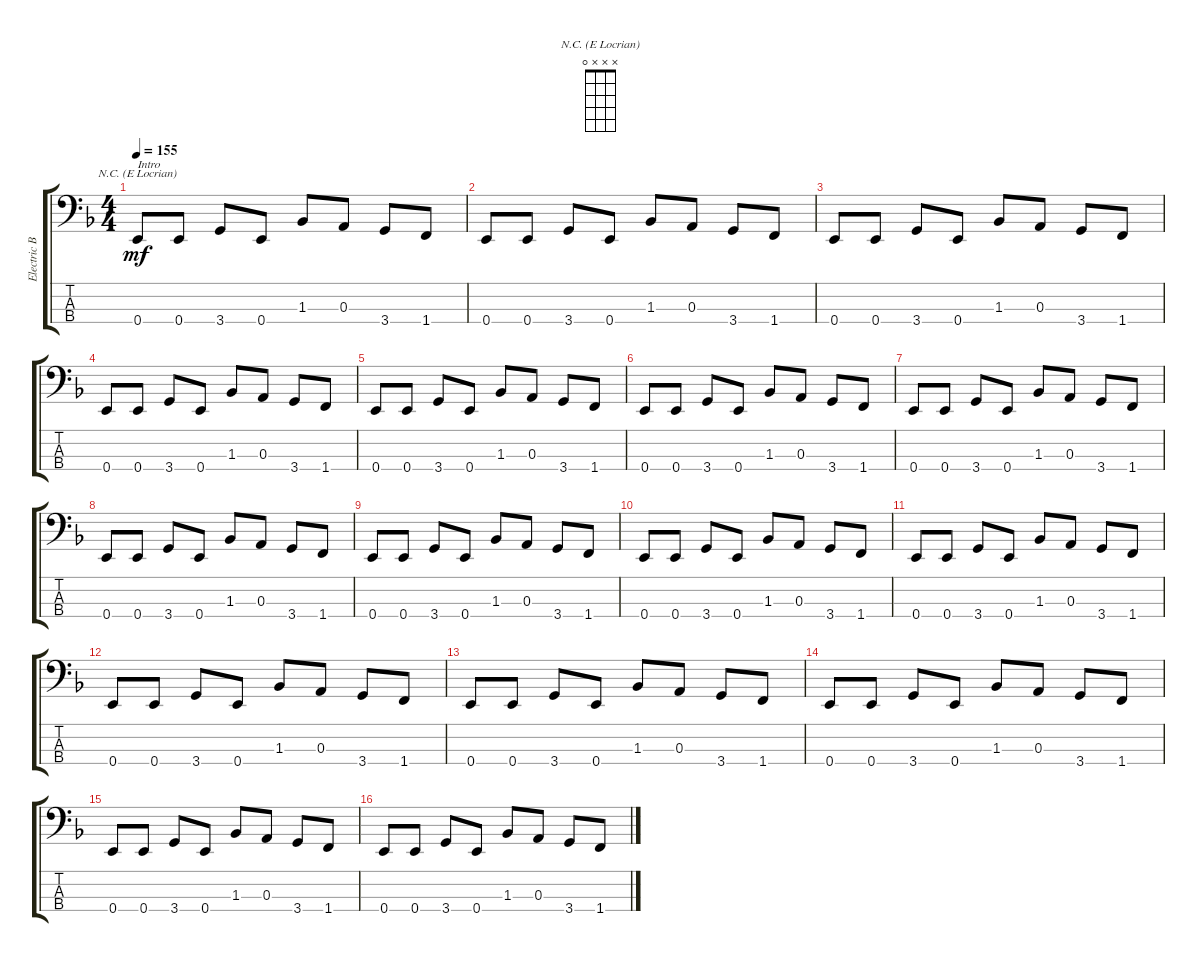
\track ("Electric Bass" "Electric B") {instrument electricbassfinger}
\staff {score tabs}
\tuning (G2 D2 A1 E1) {hide}
\chord ("N.C. (E Locrian)" x x x 0)
\ts (4 4)
\tempo 155
\clef f4
\ks f
0.4.8{ch "N.C. (E Locrian)" txt "Intro" dy mf instrument electricbassfinger} 0.4.8 3.4.8 0.4.8 1.3.8 0.3.8 3.4.8 1.4.8 |
0.4.8 0.4.8 3.4.8 0.4.8 1.3.8 0.3.8 3.4.8 1.4.8 |
0.4.8 0.4.8 3.4.8 0.4.8 1.3.8 0.3.8 3.4.8 1.4.8 |
0.4.8 0.4.8 3.4.8 0.4.8 1.3.8 0.3.8 3.4.8 1.4.8 |
0.4.8 0.4.8 3.4.8 0.4.8 1.3.8 0.3.8 3.4.8 1.4.8 |
0.4.8 0.4.8 3.4.8 0.4.8 1.3.8 0.3.8 3.4.8 1.4.8 |
0.4.8 0.4.8 3.4.8 0.4.8 1.3.8 0.3.8 3.4.8 1.4.8 |
0.4.8 0.4.8 3.4.8 0.4.8 1.3.8 0.3.8 3.4.8 1.4.8 |
0.4.8 0.4.8 3.4.8 0.4.8 1.3.8 0.3.8 3.4.8 1.4.8 |
0.4.8 0.4.8 3.4.8 0.4.8 1.3.8 0.3.8 3.4.8 1.4.8 |
0.4.8 0.4.8 3.4.8 0.4.8 1.3.8 0.3.8 3.4.8 1.4.8 |
0.4.8 0.4.8 3.4.8 0.4.8 1.3.8 0.3.8 3.4.8 1.4.8 |
0.4.8 0.4.8 3.4.8 0.4.8 1.3.8 0.3.8 3.4.8 1.4.8 |
0.4.8 0.4.8 3.4.8 0.4.8 1.3.8 0.3.8 3.4.8 1.4.8 |
0.4.8 0.4.8 3.4.8 0.4.8 1.3.8 0.3.8 3.4.8 1.4.8 |
0.4.8 0.4.8 3.4.8 0.4.8 1.3.8 0.3.8 3.4.8 1.4.8
